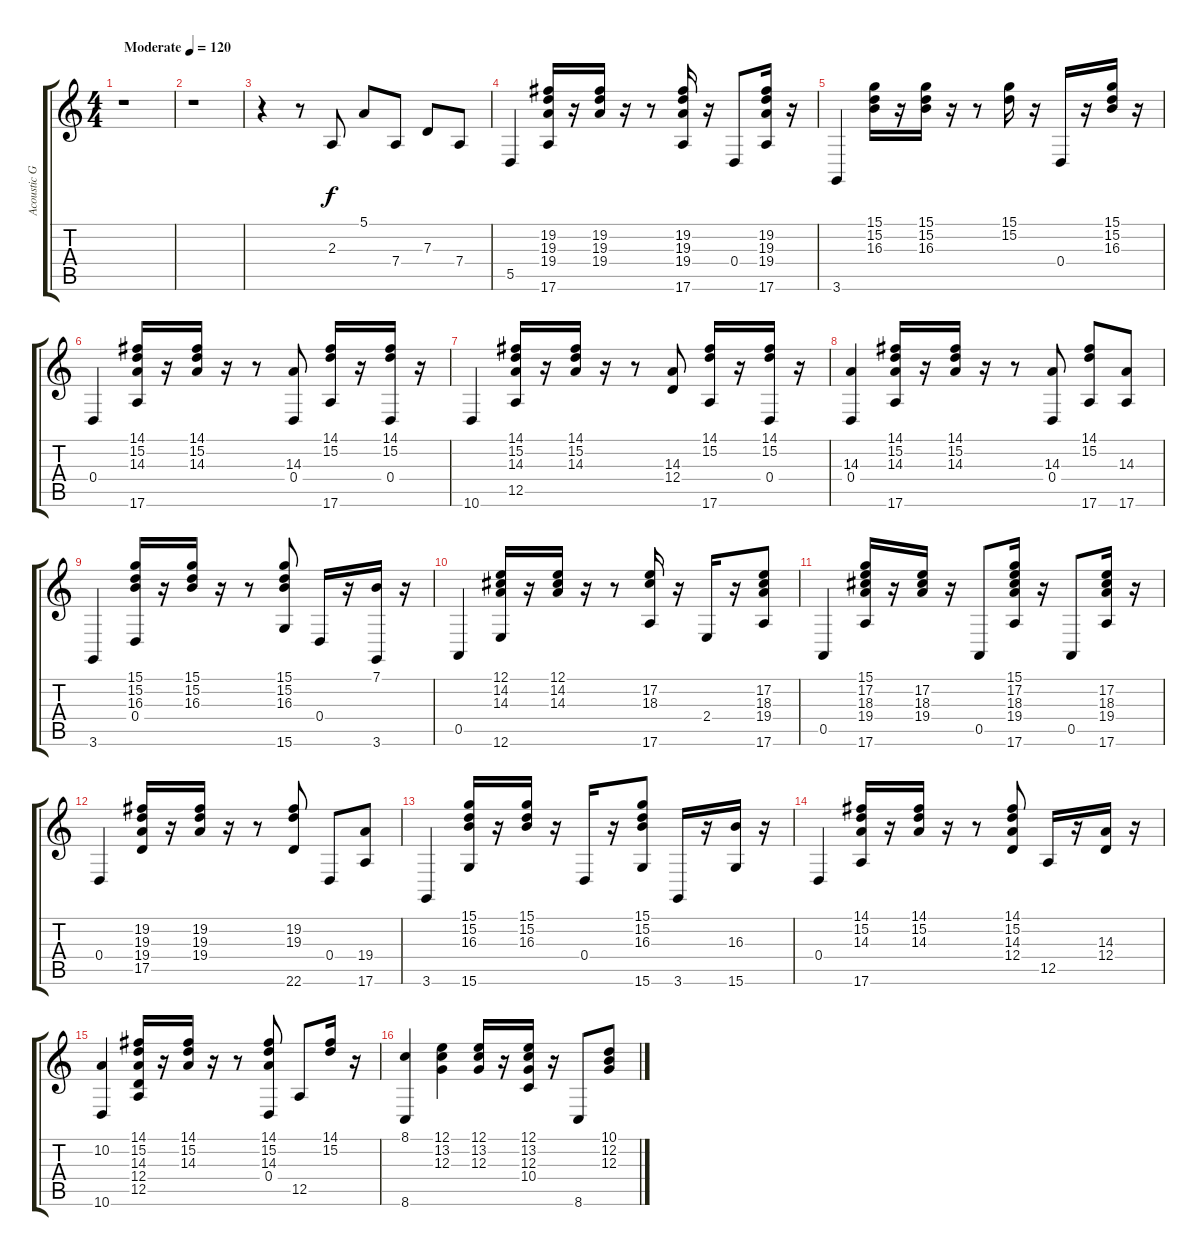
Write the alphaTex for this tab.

\track ("Acoustic Grand Piano" "Acoustic G") {instrument acousticgrandpiano}
\staff {score tabs}
\tuning (E4 B3 G3 D3 A2 E2) {hide}
\ts (4 4)
\tempo (120 "Moderate")
\clef g2
\ks c
r.1{dy f instrument acousticgrandpiano} |
r.1 |
r.4 r.8 2.3.8 5.1.8 7.4.8 7.3.8 7.4.8 |
5.5.4 (19.2 19.3 19.4 17.6).16 r.16 (19.2 19.3 19.4).16 r.16 r.8 (19.2 19.3 19.4 17.6).16 r.16 0.4.8 (19.2 19.3 19.4 17.6).16 r.16 |
3.6.4 (15.1 15.2 16.3).16 r.16 (15.1 15.2 16.3).16 r.16 r.8 (15.1 15.2).16 r.16 0.4.16 r.16 (15.1 15.2 16.3).16 r.16 |
0.4.4 (14.1 15.2 14.3 17.6).16 r.16 (14.1 15.2 14.3).16 r.16 r.8 (14.3 0.4).8 (14.1 15.2 17.6).16 r.16 (14.1 15.2 0.4).16 r.16 |
10.6.4 (14.1 15.2 14.3 12.5).16 r.16 (14.1 15.2 14.3).16 r.16 r.8 (14.3 12.4).8 (14.1 15.2 17.6).16 r.16 (14.1 15.2 0.4).16 r.16 |
(14.3 0.4).4 (14.1 15.2 14.3 17.6).16 r.16 (14.1 15.2 14.3).16 r.16 r.8 (14.3 0.4).8 (14.1 15.2 17.6).8 (14.3 17.6).8 |
3.6.4 (15.1 15.2 16.3 0.4).16 r.16 (15.1 15.2 16.3).16 r.16 r.8 (15.1 15.2 16.3 15.6).8 0.4.16 r.16 (7.1 3.6).16 r.16 |
0.5.4 (12.1 14.2 14.3 12.6).16 r.16 (12.1 14.2 14.3).16 r.16 r.8 (17.2 18.3 17.6).16 r.16 2.4.16 r.16 (17.2 18.3 19.4 17.6).8 |
0.5.4 (15.1 17.2 18.3 19.4 17.6).16 r.16 (17.2 18.3 19.4).16 r.16 0.5.8 (15.1 17.2 18.3 19.4 17.6).16 r.16 0.5.8 (17.2 18.3 19.4 17.6).16 r.16 |
0.4.4 (19.2 19.3 19.4 17.5).16 r.16 (19.2 19.3 19.4).16 r.16 r.8 (19.2 19.3 22.6).8 0.4.8 (19.4 17.6).8 |
3.6.4 (15.1 15.2 16.3 15.6).16 r.16 (15.1 15.2 16.3).16 r.16 0.4.16 r.16 (15.1 15.2 16.3 15.6).8 3.6.16 r.16 (16.3 15.6).16 r.16 |
0.4.4 (14.1 15.2 14.3 17.6).16 r.16 (14.1 15.2 14.3).16 r.16 r.8 (14.1 15.2 14.3 12.4).8 12.5.16 r.16 (14.3 12.4).16 r.16 |
(10.2 10.6).4 (14.1 15.2 14.3 12.4 12.5).16 r.16 (14.1 15.2 14.3).16 r.16 r.8 (14.1 15.2 14.3 0.4).8 12.5.8 (14.1 15.2).16 r.16 |
(8.1 8.6).4 (12.1 13.2 12.3).4 (12.1 13.2 12.3).16 r.16 (12.1 13.2 12.3 10.4).16 r.16 8.6.8 (10.1 12.2 12.3).8
